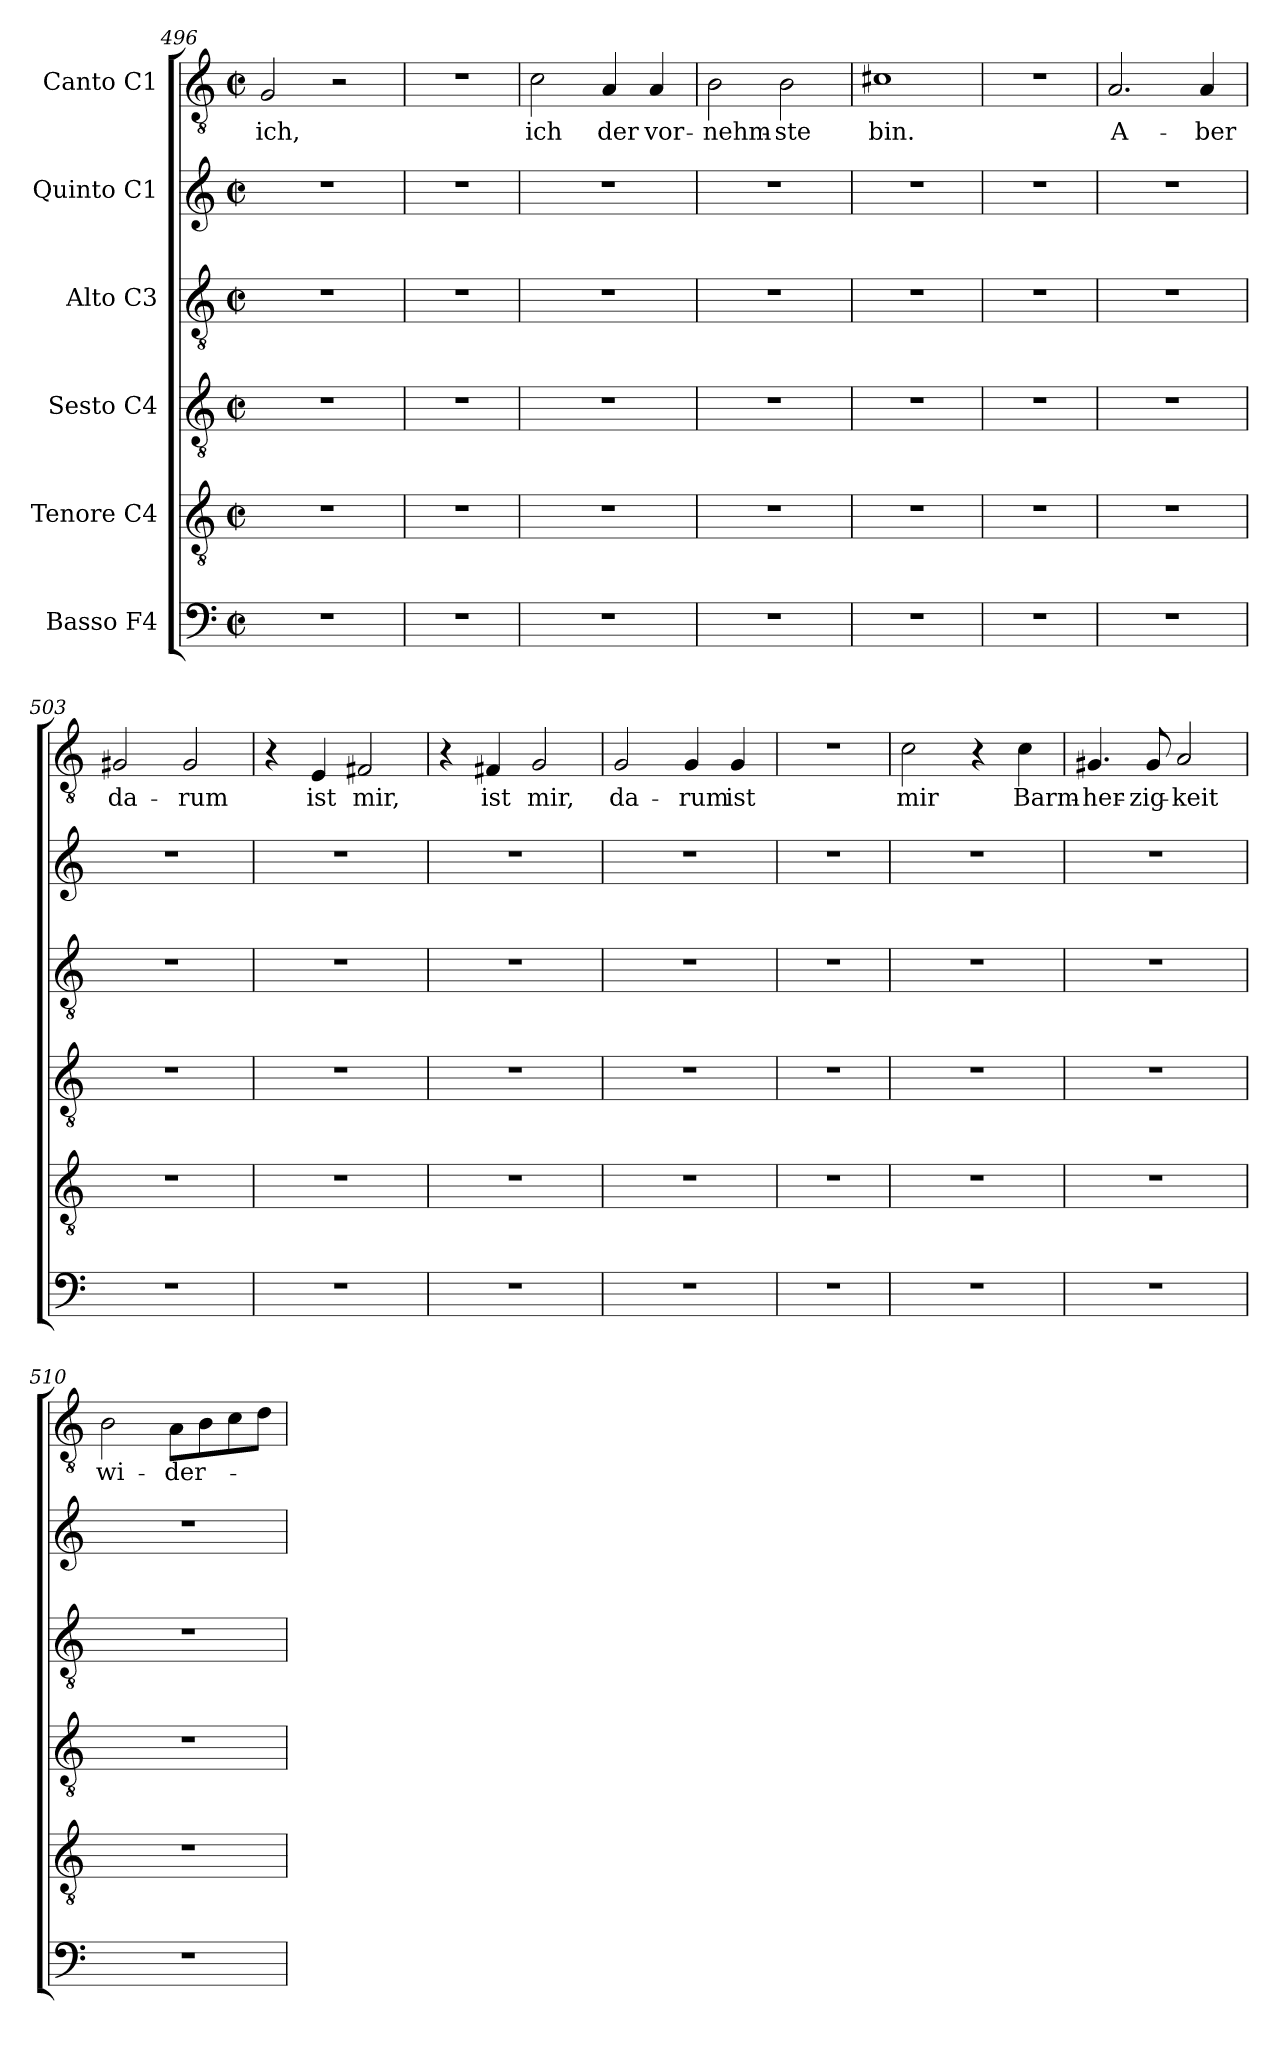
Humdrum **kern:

**kern	**kern	**kern	**kern	**kern	**kern	**text
*part6	*part5	*part4	*part3	*part2	*part1	*part1
*staff6	*staff5	*staff4	*staff3	*staff2	*staff1	*staff1
*I"Basso  F4	*I"Tenore  C4	*I"Sesto  C4	*I"Alto  C3	*I"Quinto  C1	*I"Canto C1	*
!!LO:LB:g=z
*clefF4	*clefGv2	*clefGv2	*clefGv2	*clefG2	*clefGv2	*
*M2/2	*M2/2	*M2/2	*M2/2	*M2/2	*M2/2	*
*met(c|)	*met(c|)	*met(c|)	*met(c|)	*met(c|)	*met(c|)	*
=496	=496	=496	=496	=496	=496	=496
!	!	!	!	!	!	!LO:LY:b:cj
1r	1r	1r	1r	1r	2G/	ich,
.	.	.	.	.	2r	.
=497	=497	=497	=497	=497	=497	=497
1r	1r	1r	1r	1r	1r	.
=498	=498	=498	=498	=498	=498	=498
!	!	!	!	!	!	!LO:LY:b:cj
1r	1r	1r	1r	1r	2c\	ich
!	!	!	!	!	!	!LO:LY:b:cj
.	.	.	.	.	4A/	der
!	!	!	!	!	!	!LO:LY:b:cj
.	.	.	.	.	4A/	vor-
=499	=499	=499	=499	=499	=499	=499
!	!	!	!	!	!	!LO:LY:b:cj
1r	1r	1r	1r	1r	2B\	-nehm-
!	!	!	!	!	!	!LO:LY:b:cj
.	.	.	.	.	2B\	-ste
=500	=500	=500	=500	=500	=500	=500
!	!	!	!	!	!	!LO:LY:b:cj
1r	1r	1r	1r	1r	1c#X	bin.
=501	=501	=501	=501	=501	=501	=501
1r	1r	1r	1r	1r	1r	.
=502	=502	=502	=502	=502	=502	=502
!	!	!	!	!	!	!LO:LY:b:cj
1r	1r	1r	1r	1r	2.A/	A-
!	!	!	!	!	!	!LO:LY:b:cj
.	.	.	.	.	4A/	-ber
=503	=503	=503	=503	=503	=503	=503
!	!	!	!	!	!	!LO:LY:b:cj
1r	1r	1r	1r	1r	2G#X/	da-
!	!	!	!	!	!	!LO:LY:b:cj
.	.	.	.	.	2G#/	-rum
!!LO:LB:g=z
=504	=504	=504	=504	=504	=504	=504
1r	1r	1r	1r	1r	4r	.
!	!	!	!	!	!	!LO:LY:b:cj
.	.	.	.	.	4E/	ist
!	!	!	!	!	!	!LO:LY:b:cj
.	.	.	.	.	2F#X/	mir,
=505	=505	=505	=505	=505	=505	=505
1r	1r	1r	1r	1r	4r	.
!	!	!	!	!	!	!LO:LY:b:cj
.	.	.	.	.	4F#X/	ist
!	!	!	!	!	!	!LO:LY:b:cj
.	.	.	.	.	2G/	mir,
=506	=506	=506	=506	=506	=506	=506
!	!	!	!	!	!	!LO:LY:b:cj
1r	1r	1r	1r	1r	2G/	da-
!	!	!	!	!	!	!LO:LY:b:cj
.	.	.	.	.	4G/	-rum
!	!	!	!	!	!	!LO:LY:b:cj
.	.	.	.	.	4G/	ist
=507	=507	=507	=507	=507	=507	=507
1r	1r	1r	1r	1r	1r	.
=508	=508	=508	=508	=508	=508	=508
!	!	!	!	!	!	!LO:LY:b:cj
1r	1r	1r	1r	1r	2c\	mir
.	.	.	.	.	4r	.
!	!	!	!	!	!	!LO:LY:b:cj
.	.	.	.	.	4c\	Barm-
=509	=509	=509	=509	=509	=509	=509
!	!	!	!	!	!	!LO:LY:b:cj
1r	1r	1r	1r	1r	4.G#X/	-her-
!	!	!	!	!	!	!LO:LY:b
.	.	.	.	.	8G#/	-zig-
!	!	!	!	!	!	!LO:LY:b:rj
.	.	.	.	.	2A/	-keit
=510	=510	=510	=510	=510	=510	=510
!	!	!	!	!	!	!LO:LY:b:cj
1r	1r	1r	1r	1r	2B\	wi-
!	!	!	!	!	!	!LO:LY:b:cj
.	.	.	.	.	8A\L	-der-
.	.	.	.	.	8B\	.
.	.	.	.	.	8c\	.
.	.	.	.	.	8d\J	.
=	=	=	=	=	=	=
*-	*-	*-	*-	*-	*-	*-
